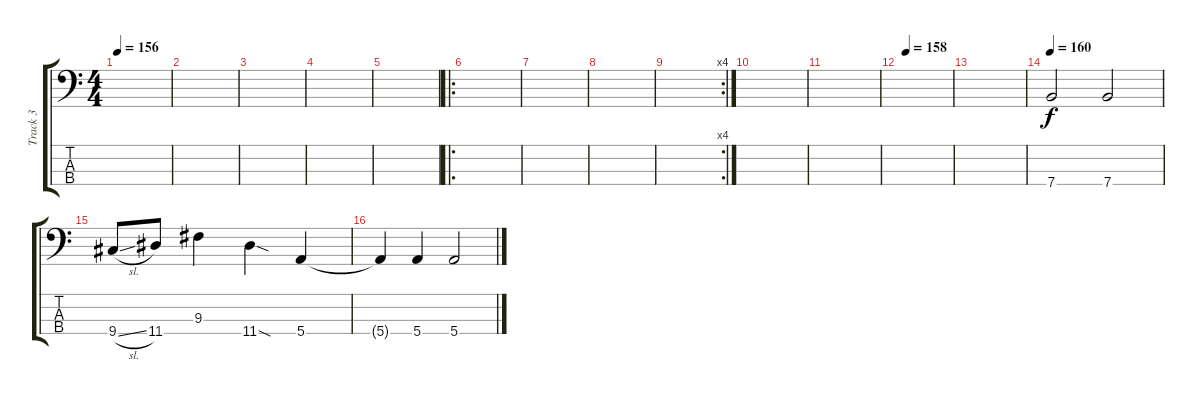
\track ("Track 3" "Track 3") {instrument electricbassfinger}
\staff {score tabs}
\tuning (G2 D2 A1 E1) {hide}
\ts (4 4)
\tempo 156
\clef f4
\ks c
|
|
|
|
|
\ro
|
|
|
\rc 4
|
|
|
\tempo (158 0.125)
|
|
\tempo 160
7.4.2 7.4.2 |
9.4{sl}.8 11.4.8 9.3.4 11.4{sod}.4 5.4.4 |
5.4{t}.4 5.4.4 5.4.2
